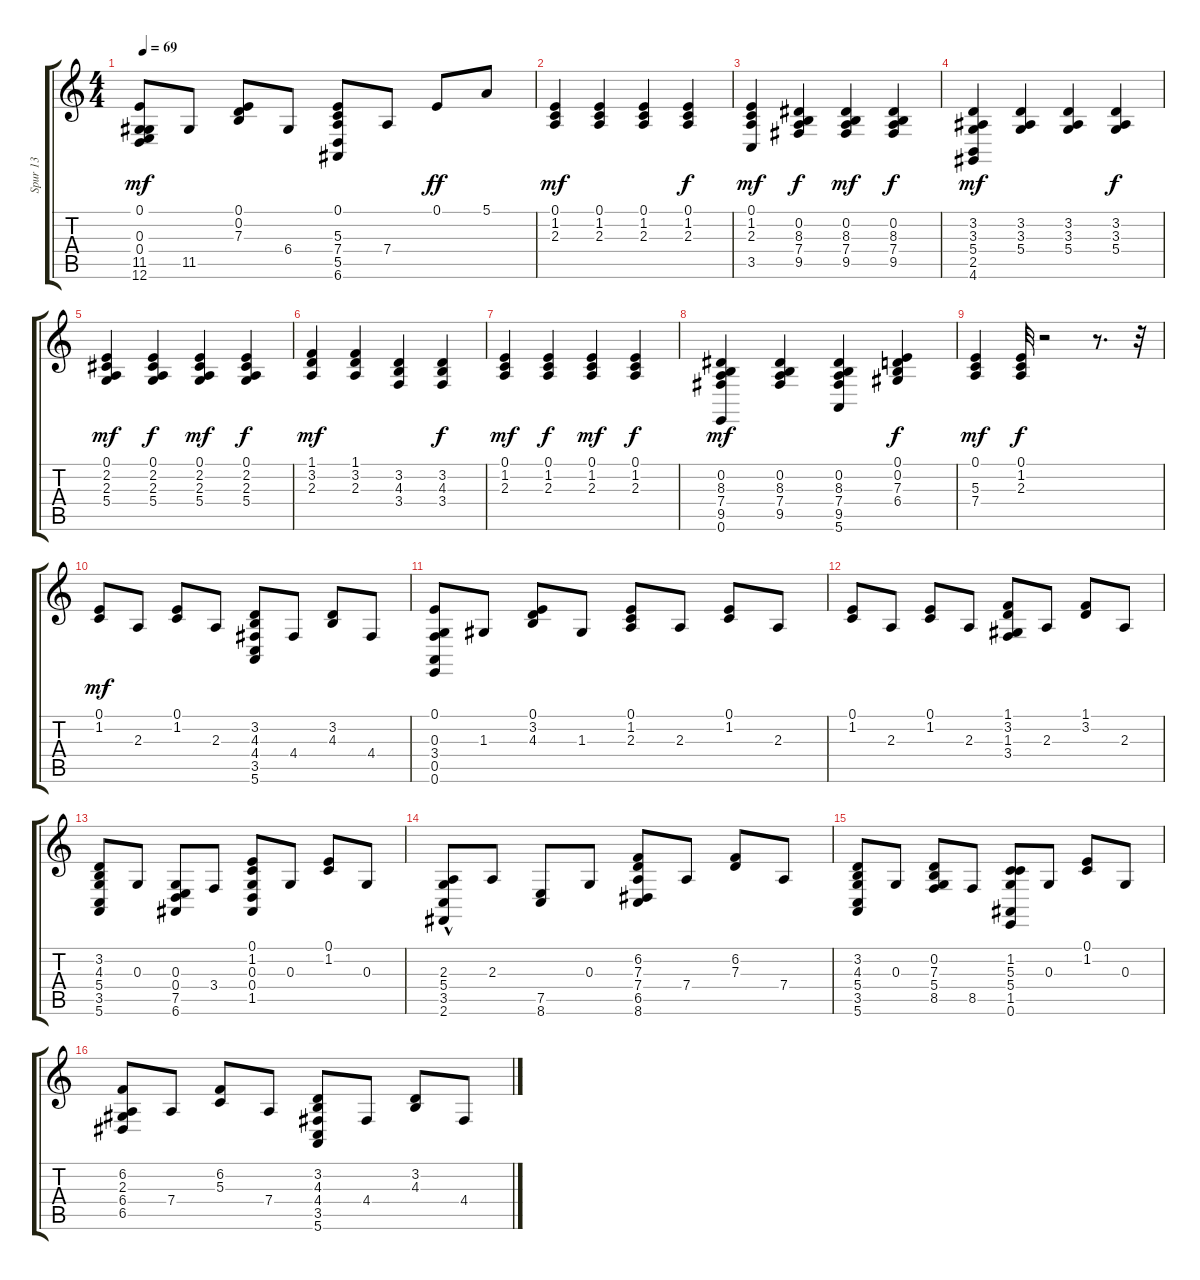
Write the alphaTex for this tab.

\track ("Spur 13" "Spur 13") {instrument electricpiano2}
\staff {score tabs}
\tuning (E4 B3 G3 D3 A2 E2) {hide}
\ts (4 4)
\tempo 69
\clef g2
\ks c
(0.1 0.3 0.4 11.5 12.6).8{dy mf} 11.5.8 (0.1 0.2 7.3).8 6.4.8 (0.1 5.3 7.4 5.5 6.6).8 7.4.8 0.1.8{dy ff} 5.1.8 |
(0.1 1.2 2.3).4{dy mf} (0.1 1.2 2.3).4 (0.1 1.2 2.3).4 (0.1 1.2 2.3).4{dy f} |
(0.1 1.2 2.3 3.5).4{dy mf} (0.2 8.3 7.4 9.5).4{dy f} (0.2 8.3 7.4 9.5).4{dy mf} (0.2 8.3 7.4 9.5).4{dy f} |
(3.2 3.3 5.4 2.5 4.6).4{dy mf} (3.2 3.3 5.4).4 (3.2 3.3 5.4).4 (3.2 3.3 5.4).4{dy f} |
(0.1 2.2 2.3 5.4).4{dy mf} (0.1 2.2 2.3 5.4).4{dy f} (0.1 2.2 2.3 5.4).4{dy mf} (0.1 2.2 2.3 5.4).4{dy f} |
(1.1 3.2 2.3).4{dy mf} (1.1 3.2 2.3).4 (3.2 4.3 3.4).4 (3.2 4.3 3.4).4{dy f} |
(0.1 1.2 2.3).4{dy mf} (0.1 1.2 2.3).4{dy f} (0.1 1.2 2.3).4{dy mf} (0.1 1.2 2.3).4{dy f} |
(0.2 8.3 7.4 9.5 0.6).4{dy mf} (0.2 8.3 7.4 9.5).4 (0.2 8.3 7.4 9.5 5.6).4 (0.1 0.2 7.3 6.4).4{dy f} |
(0.1 5.3 7.4).4{dy mf} (0.1 1.2 2.3).32{dy f} r.2 r.8{d} r.32 |
(0.1 1.2).8{dy mf} 2.3.8 (0.1 1.2).8 2.3.8 (3.2 4.3 4.4 3.5 5.6).8 4.4.8 (3.2 4.3).8 4.4.8 |
(0.1 0.3 3.4 0.5 0.6).8 1.3.8 (0.1 3.2 4.3).8 1.3.8 (0.1 1.2 2.3).8 2.3.8 (0.1 1.2).8 2.3.8 |
(0.1 1.2).8 2.3.8 (0.1 1.2).8 2.3.8 (1.1 3.2 1.3 3.4).8 2.3.8 (1.1 3.2).8 2.3.8 |
(3.2 4.3 5.4 3.5 5.6).8 0.3.8 (0.3 0.4 7.5 6.6).8 3.4.8 (0.1 1.2 0.3 0.4 1.5).8 0.3.8 (0.1 1.2).8 0.3.8 |
(2.3 5.4 3.5 2.6{hac}).8 2.3.8 (7.5 8.6).8 0.3.8 (6.2 7.3 7.4 6.5 8.6).8 7.4.8 (6.2 7.3).8 7.4.8 |
(3.2 4.3 5.4 3.5 5.6).8 0.3.8 (0.2 7.3 5.4 8.5).8 8.5.8 (1.2 5.3 5.4 1.5 0.6).8 0.3.8 (0.1 1.2).8 0.3.8 |
(6.2 2.3 6.4 6.5).8 7.4.8 (6.2 5.3).8 7.4.8 (3.2 4.3 4.4 3.5 5.6).8 4.4.8 (3.2 4.3).8 4.4.8
